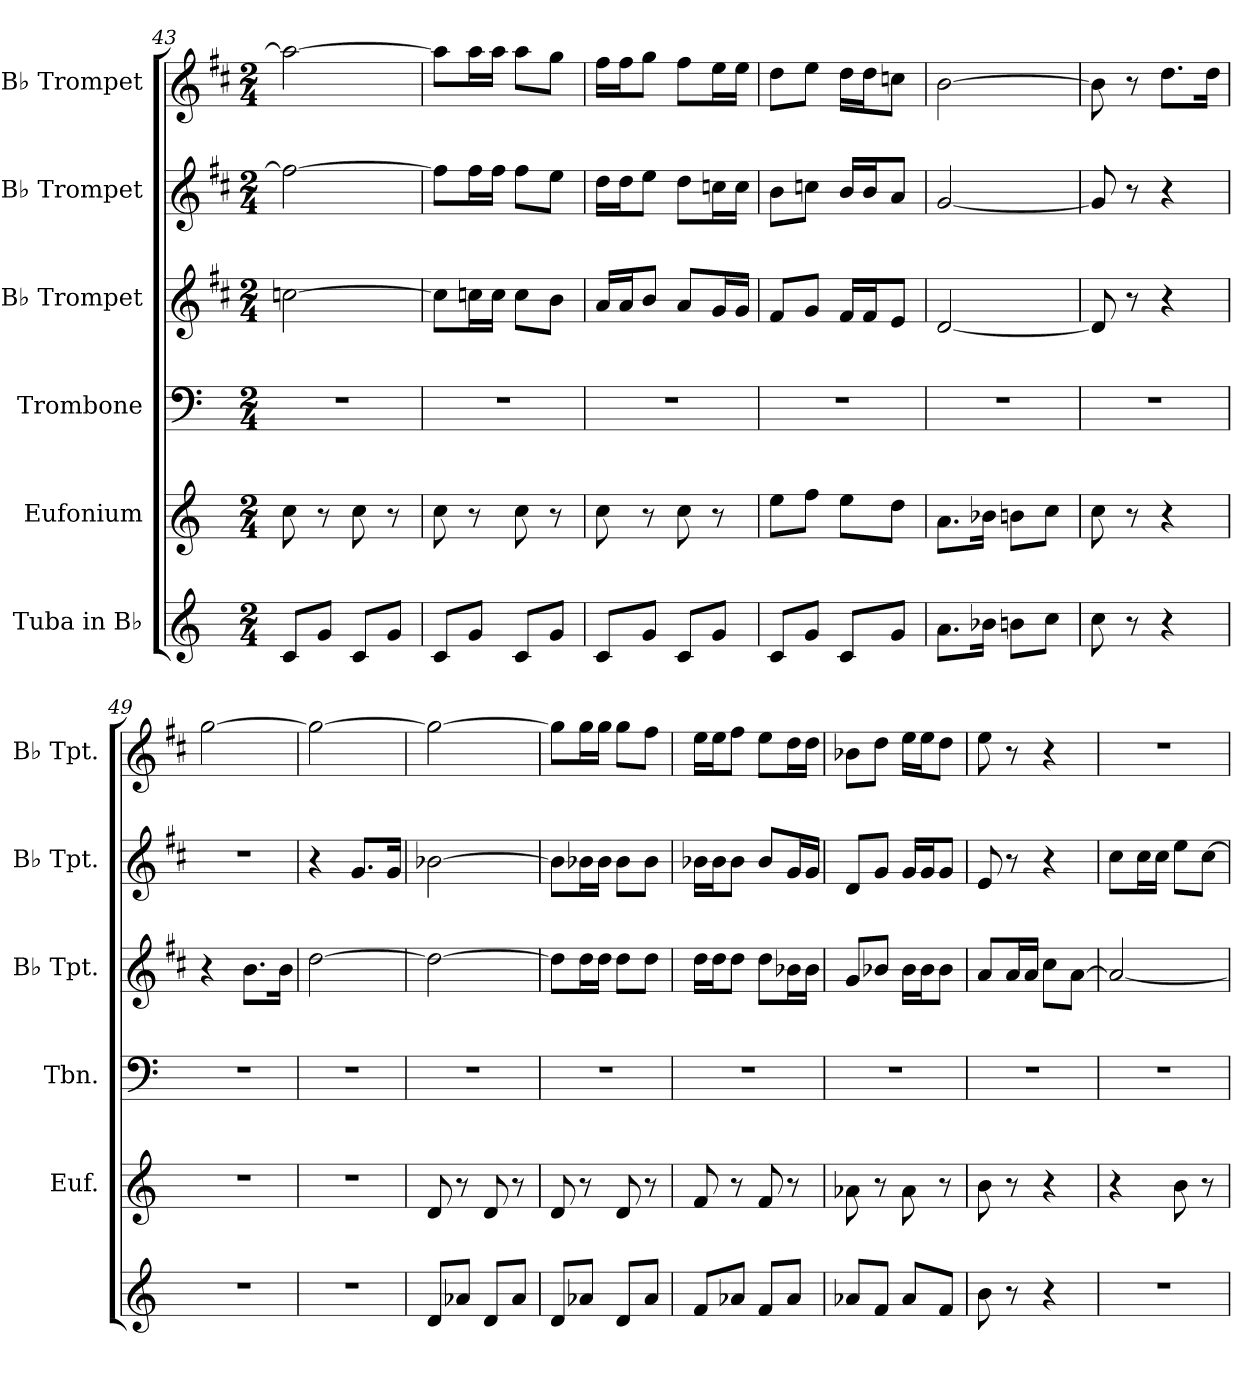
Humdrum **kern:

**kern	**kern	**kern	**kern	**kern	**kern
*part6	*part5	*part4	*part3	*part2	*part1
*staff6	*staff5	*staff4	*staff3	*staff2	*staff1
*I"Tuba in B♭	*I"Eufonium	*I"Trombone	*I"B♭ Trompet	*I"B♭ Trompet	*I"B♭ Trompet
*	*I'Euf.	*I'Tbn.	*I'B♭ Tpt.	*I'B♭ Tpt.	*I'B♭ Tpt.
!!LO:PB:g=z
*clefG2	*clefG2	*clefF4	*clefG2	*clefG2	*clefG2
*ITrd15c26	*ITrd8c14	*	*ITrd1c2	*ITrd1c2	*ITrd1c2
*k[]	*k[]	*k[]	*k[]	*k[]	*k[]
*M2/4	*M2/4	*M2/4	*M2/4	*M2/4	*M2/4
=43	=43	=43	=43	=43	=43
8CC/L	8c\	2r	[2b-X\	2ee\_	2gg\_
8GG/J	8r	.	.	.	.
8CC/L	8c\	.	.	.	.
8GG/J	8r	.	.	.	.
=44	=44	=44	=44	=44	=44
8CC/L	8c\	2r	8b-\L]	8ee\L]	8gg\L]
8GG/J	8r	.	16b-X\L	16ee\L	16gg\L
.	.	.	16b-\JJ	16ee\JJ	16gg\JJ
8CC/L	8c\	.	8b-\L	8ee\L	8gg\L
8GG/J	8r	.	8a\J	8dd\J	8ff\J
=45	=45	=45	=45	=45	=45
8CC/L	8c\	2r	16g/LL	16cc\LL	16ee\LL
.	.	.	16g/J	16cc\J	16ee\J
8GG/J	8r	.	8a/J	8dd\J	8ff\J
8CC/L	8c\	.	8g/L	8cc\L	8ee\L
8GG/J	8r	.	16f/L	16b-X\L	16dd\L
.	.	.	16f/JJ	16b-\JJ	16dd\JJ
=46	=46	=46	=46	=46	=46
8CC/L	8e\L	2r	8e/L	8a\L	8cc\L
8GG/J	8f\J	.	8f/J	8b-X\J	8dd\J
8CC/L	8e\L	.	16e/LL	16a/LL	16cc\LL
.	.	.	16e/J	16a/J	16cc\J
8GG/J	8d\J	.	8d/J	8g/J	8b-X\J
=47	=47	=47	=47	=47	=47
8.AA\L	8.A\L	2r	[2c/	[2f/	[2a\
16BB-X\Jk	16B-X\Jk	.	.	.	.
8BBn\L	8Bn\L	.	.	.	.
8C\J	8c\J	.	.	.	.
=48	=48	=48	=48	=48	=48
8C\	8c\	2r	8c/]	8f/]	8a\]
8r	8r	.	8r	8r	8r
4r	4r	.	4r	4r	8.cc\L
.	.	.	.	.	16cc\Jk
=49	=49	=49	=49	=49	=49
2r	2r	2r	4r	2r	[2ff\
.	.	.	8.a\L	.	.
.	.	.	16a\Jk	.	.
!!LO:LB:g=z
=50	=50	=50	=50	=50	=50
2r	2r	2r	[2cc\	4r	2ff\_
.	.	.	.	8.f/L	.
.	.	.	.	16f/Jk	.
!!LO:PB:g=z
=51	=51	=51	=51	=51	=51
8DD/L	8D/	2r	2cc\_	[2a-X\	2ff\_
8AA-X/J	8r	.	.	.	.
8DD/L	8D/	.	.	.	.
8AA-/J	8r	.	.	.	.
=52	=52	=52	=52	=52	=52
8DD/L	8D/	2r	8cc\L]	8a-\L]	8ff\L]
8AA-X/J	8r	.	16cc\L	16a-X\L	16ff\L
.	.	.	16cc\JJ	16a-\JJ	16ff\JJ
8DD/L	8D/	.	8cc\L	8a-\L	8ff\L
8AA-/J	8r	.	8cc\J	8a-\J	8ee\J
=53	=53	=53	=53	=53	=53
8FF/L	8F/	2r	16cc\LL	16a-X\LL	16dd\LL
.	.	.	16cc\J	16a-\J	16dd\J
8AA-X/J	8r	.	8cc\J	8a-\J	8ee\J
8FF/L	8F/	.	8cc\L	8a-/L	8dd\L
8AA-/J	8r	.	16a-X\L	16f/L	16cc\L
.	.	.	16a-\JJ	16f/JJ	16cc\JJ
=54	=54	=54	=54	=54	=54
8AA-X/L	8A-X\	2r	8f/L	8c/L	8a-X\L
8FF/J	8r	.	8a-X/J	8f/J	8cc\J
8AA-/L	8A-\	.	16a-\LL	16f/LL	16dd\LL
.	.	.	16a-\J	16f/J	16dd\J
8FF/J	8r	.	8a-\J	8f/J	8cc\J
=55	=55	=55	=55	=55	=55
8BB\	8B\	2r	8g/L	8d/	8dd\
8r	8r	.	16g/L	8r	8r
.	.	.	16g/JJ	.	.
4r	4r	.	8b\L	4r	4r
.	.	.	[8g\J	.	.
=56	=56	=56	=56	=56	=56
2r	4r	2r	2g/_	8b\L	2r
.	.	.	.	16b\L	.
.	.	.	.	16b\JJ	.
.	8B\	.	.	8dd\L	.
.	8r	.	.	[8b\J	.
=	=	=	=	=	=
*-	*-	*-	*-	*-	*-
